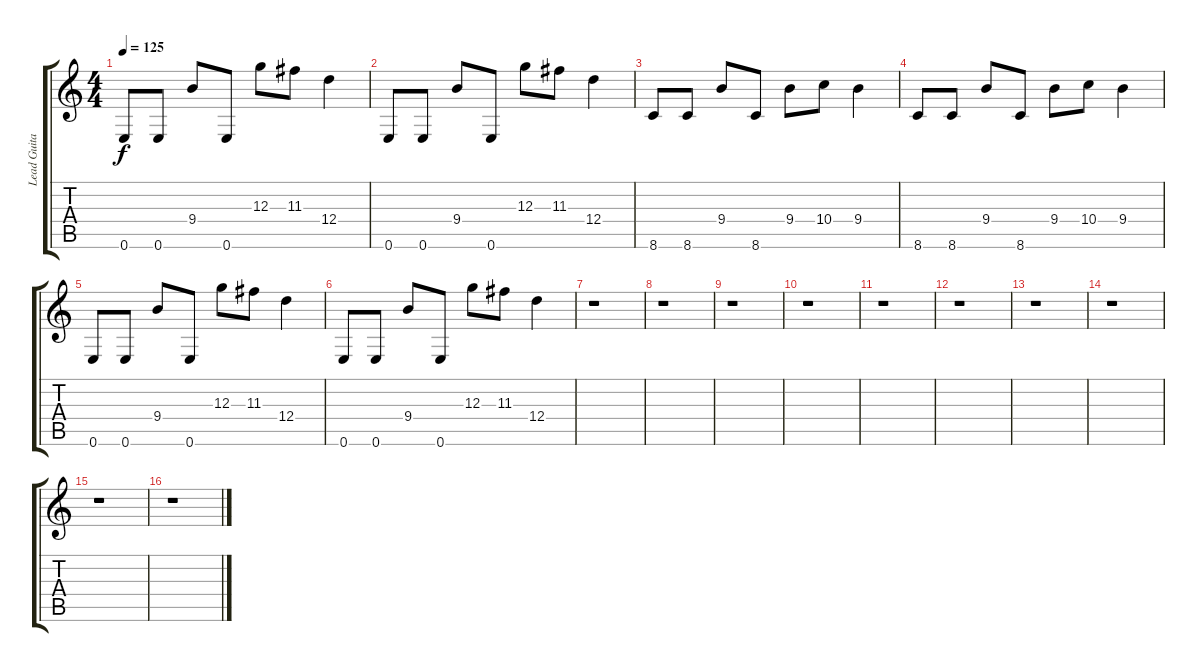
\track ("Lead Guitar" "Lead Guita") {instrument distortionguitar}
\staff {score tabs}
\tuning (E4 B3 G3 D3 A2 E2) {hide}
\ts (4 4)
\tempo 125
\clef g2
\ks c
0.6.8{dy f} 0.6.8 9.4.8 0.6.8 12.3.8 11.3.8 12.4.4 |
0.6.8 0.6.8 9.4.8 0.6.8 12.3.8 11.3.8 12.4.4 |
8.6.8 8.6.8 9.4.8 8.6.8 9.4.8 10.4.8 9.4.4 |
8.6.8 8.6.8 9.4.8 8.6.8 9.4.8 10.4.8 9.4.4 |
0.6.8 0.6.8 9.4.8 0.6.8 12.3.8 11.3.8 12.4.4 |
0.6.8 0.6.8 9.4.8 0.6.8 12.3.8 11.3.8 12.4.4 |
r.1 |
r.1 |
r.1 |
r.1 |
r.1 |
r.1 |
r.1 |
r.1 |
r.1 |
r.1
